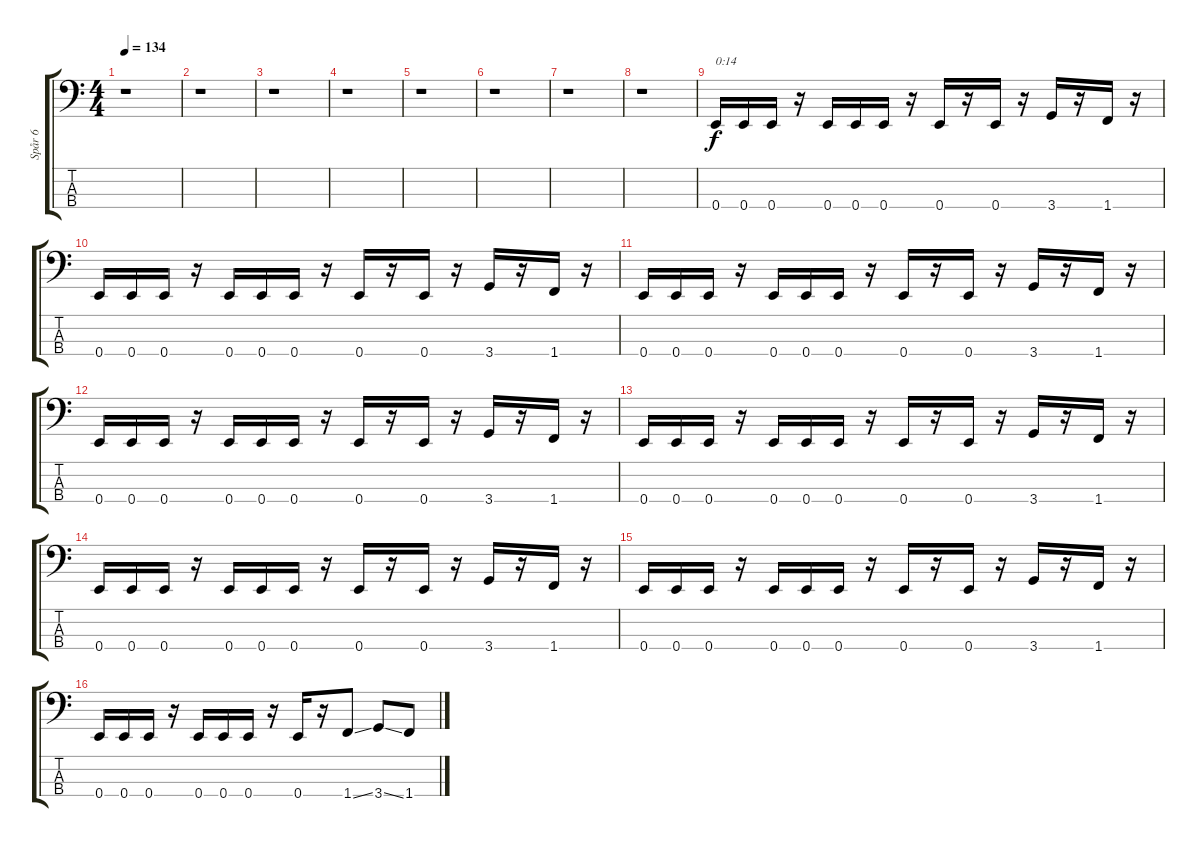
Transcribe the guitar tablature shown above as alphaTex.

\track ("Spår 6" "Spår 6") {instrument electricbassfinger}
\staff {score tabs}
\tuning (G2 D2 A1 E1) {hide}
\ts (4 4)
\tempo 134
\clef f4
\ks c
r.1{dy f instrument electricbassfinger} |
r.1 |
r.1 |
r.1 |
r.1 |
r.1 |
r.1 |
r.1 |
0.4.16{txt "0:14"} 0.4.16 0.4.16 r.16 0.4.16 0.4.16 0.4.16 r.16 0.4.16 r.16 0.4.16 r.16 3.4.16 r.16 1.4.16 r.16 |
0.4.16 0.4.16 0.4.16 r.16 0.4.16 0.4.16 0.4.16 r.16 0.4.16 r.16 0.4.16 r.16 3.4.16 r.16 1.4.16 r.16 |
0.4.16 0.4.16 0.4.16 r.16 0.4.16 0.4.16 0.4.16 r.16 0.4.16 r.16 0.4.16 r.16 3.4.16 r.16 1.4.16 r.16 |
0.4.16 0.4.16 0.4.16 r.16 0.4.16 0.4.16 0.4.16 r.16 0.4.16 r.16 0.4.16 r.16 3.4.16 r.16 1.4.16 r.16 |
0.4.16 0.4.16 0.4.16 r.16 0.4.16 0.4.16 0.4.16 r.16 0.4.16 r.16 0.4.16 r.16 3.4.16 r.16 1.4.16 r.16 |
0.4.16 0.4.16 0.4.16 r.16 0.4.16 0.4.16 0.4.16 r.16 0.4.16 r.16 0.4.16 r.16 3.4.16 r.16 1.4.16 r.16 |
0.4.16 0.4.16 0.4.16 r.16 0.4.16 0.4.16 0.4.16 r.16 0.4.16 r.16 0.4.16 r.16 3.4.16 r.16 1.4.16 r.16 |
0.4.16 0.4.16 0.4.16 r.16 0.4.16 0.4.16 0.4.16 r.16 0.4.16 r.16 1.4{ss}.8 3.4{ss}.8 1.4.8
